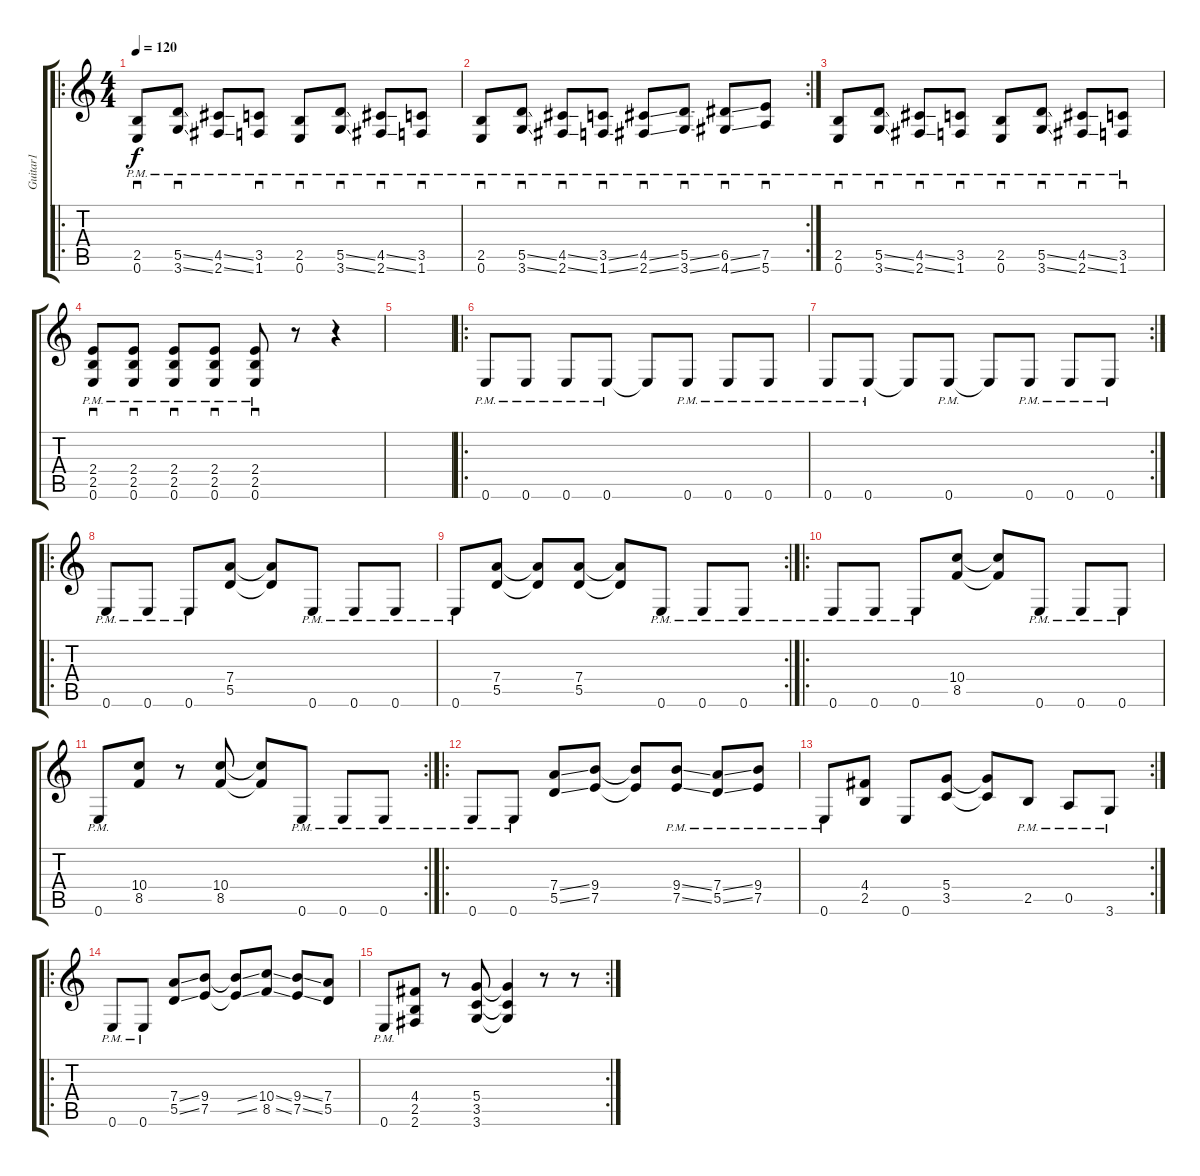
\track ("Guitar1" "Guitar1") {instrument overdrivenguitar}
\staff {score tabs}
\tuning (E4 B3 G3 D3 A2 E2) {hide}
\ro
\ts (4 4)
\tempo 120
\clef g2
\ks c
(2.5{pm} 0.6{pm}).8{sd dy f} (5.5{ss pm} 3.6{ss pm}).8{sd} (4.5{ss pm} 2.6{ss pm}).8 (3.5{pm} 1.6{pm}).8{sd} (2.5{pm} 0.6{pm}).8{sd} (5.5{ss pm} 3.6{ss pm}).8{sd} (4.5{ss pm} 2.6{ss pm}).8{sd} (3.5{pm} 1.6{pm}).8{sd} |
\rc 2
(2.5{pm} 0.6{pm}).8{sd} (5.5{ss pm} 3.6{ss pm}).8{sd} (4.5{ss pm} 2.6{ss pm}).8{sd} (3.5{ss pm} 1.6{ss pm}).8{sd} (4.5{ss pm} 2.6{ss pm}).8{sd} (5.5{ss pm} 3.6{ss pm}).8{sd} (6.5{ss pm} 4.6{ss pm}).8{sd} (7.5{pm} 5.6{pm}).8{sd} |
(2.5{pm} 0.6{pm}).8{sd} (5.5{ss pm} 3.6{ss pm}).8{sd} (4.5{ss pm} 2.6{ss pm}).8{sd} (3.5{pm} 1.6{pm}).8{sd} (2.5{pm} 0.6{pm}).8{sd} (5.5{ss pm} 3.6{ss pm}).8{sd} (4.5{ss pm} 2.6{ss pm}).8{sd} (3.5{pm} 1.6{pm}).8{sd} |
(2.4{pm} 2.5{pm} 0.6{pm}).8{sd} (2.4{pm} 2.5{pm} 0.6{pm}).8{sd} (2.4{pm} 2.5{pm} 0.6{pm}).8{sd} (2.4{pm} 2.5{pm} 0.6{pm}).8{sd} (2.4{pm} 2.5{pm} 0.6{pm}).8{sd} r.8 r.4 |
|
\ro
0.6{pm}.8 0.6{pm}.8 0.6{pm}.8 0.6{pm}.8 0.6{t}.8 0.6{pm}.8 0.6{pm}.8 0.6{pm}.8 |
\rc 2
0.6{pm}.8 0.6{pm}.8 0.6{t}.8 0.6{pm}.8 0.6{t}.8 0.6{pm}.8 0.6{pm}.8 0.6{pm}.8 |
\ro
0.6{pm}.8 0.6{pm}.8 0.6{pm}.8 (7.4 5.5).8 (7.4{t} 5.5{t}).8 0.6{pm}.8 0.6{pm}.8 0.6{pm}.8 |
\rc 2
0.6{pm}.8 (7.4 5.5).8 (7.4{t} 5.5{t}).8 (7.4 5.5).8 (7.4{t} 5.5{t}).8 0.6{pm}.8 0.6{pm}.8 0.6{pm}.8 |
\ro
0.6{pm}.8 0.6{pm}.8 0.6{pm}.8 (10.4 8.5).8 (10.4{t} 8.5{t}).8 0.6{pm}.8 0.6{pm}.8 0.6{pm}.8 |
\rc 2
0.6{pm}.8 (10.4 8.5).8 r.8 (10.4 8.5).8 (10.4{t} 8.5{t}).8 0.6{pm}.8 0.6{pm}.8 0.6{pm}.8 |
\ro
0.6{pm}.8 0.6{pm}.8 (7.4{ss} 5.5{ss}).8 (9.4 7.5).8 (9.4{t} 7.5{t}).8 (9.4{ss pm} 7.5{ss pm}).8 (7.4{ss pm} 5.5{ss pm}).8 (9.4{pm} 7.5{pm}).8 |
\rc 2
0.6{pm}.8 (4.4 2.5).8 0.6.8 (5.4 3.5).8 (5.4{t} 3.5{t}).8 2.5{pm}.8 0.5{pm}.8 3.6{pm}.8 |
\ro
0.6{pm}.8 0.6{pm}.8 (7.4{ss} 5.5{ss}).8 (9.4 7.5).8 (9.4{ss t} 7.5{ss t}).8 (10.4{ss} 8.5{ss}).8 (9.4{ss} 7.5{ss}).8 (7.4 5.5).8 |
\rc 2
0.6{pm}.8 (4.4 2.5 2.6).8 r.8 (5.4 3.5 3.6).8 (5.4{t} 3.5{t} 3.6{t}).4 r.8 r.8
